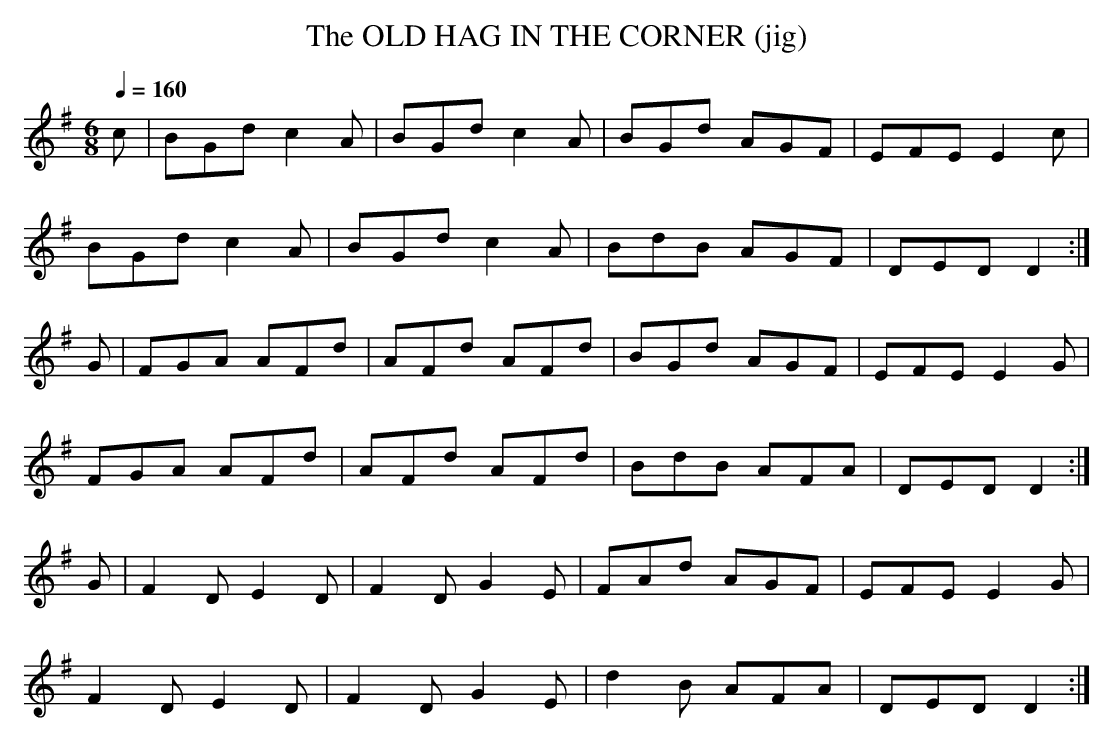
X:1
T:OLD HAG IN THE CORNER (jig), The
Q:1/4=160
M:6/8
L:1/8
K:Dmix
c|BGd c2A|BGd c2A|BGd AGF|EFE E2c |
BGd c2A|BGd c2A|BdB AGF|DED D2 :|
G|FGA AFd|AFd AFd|BGd AGF|EFE E2G|
FGA AFd|AFd AFd|BdB AFA|DED D2 :|
G|F2D E2D|F2D G2E|FAd AGF|EFE E2G |
F2D E2D|F2D G2E|d2B AFA|DED D2 :|
